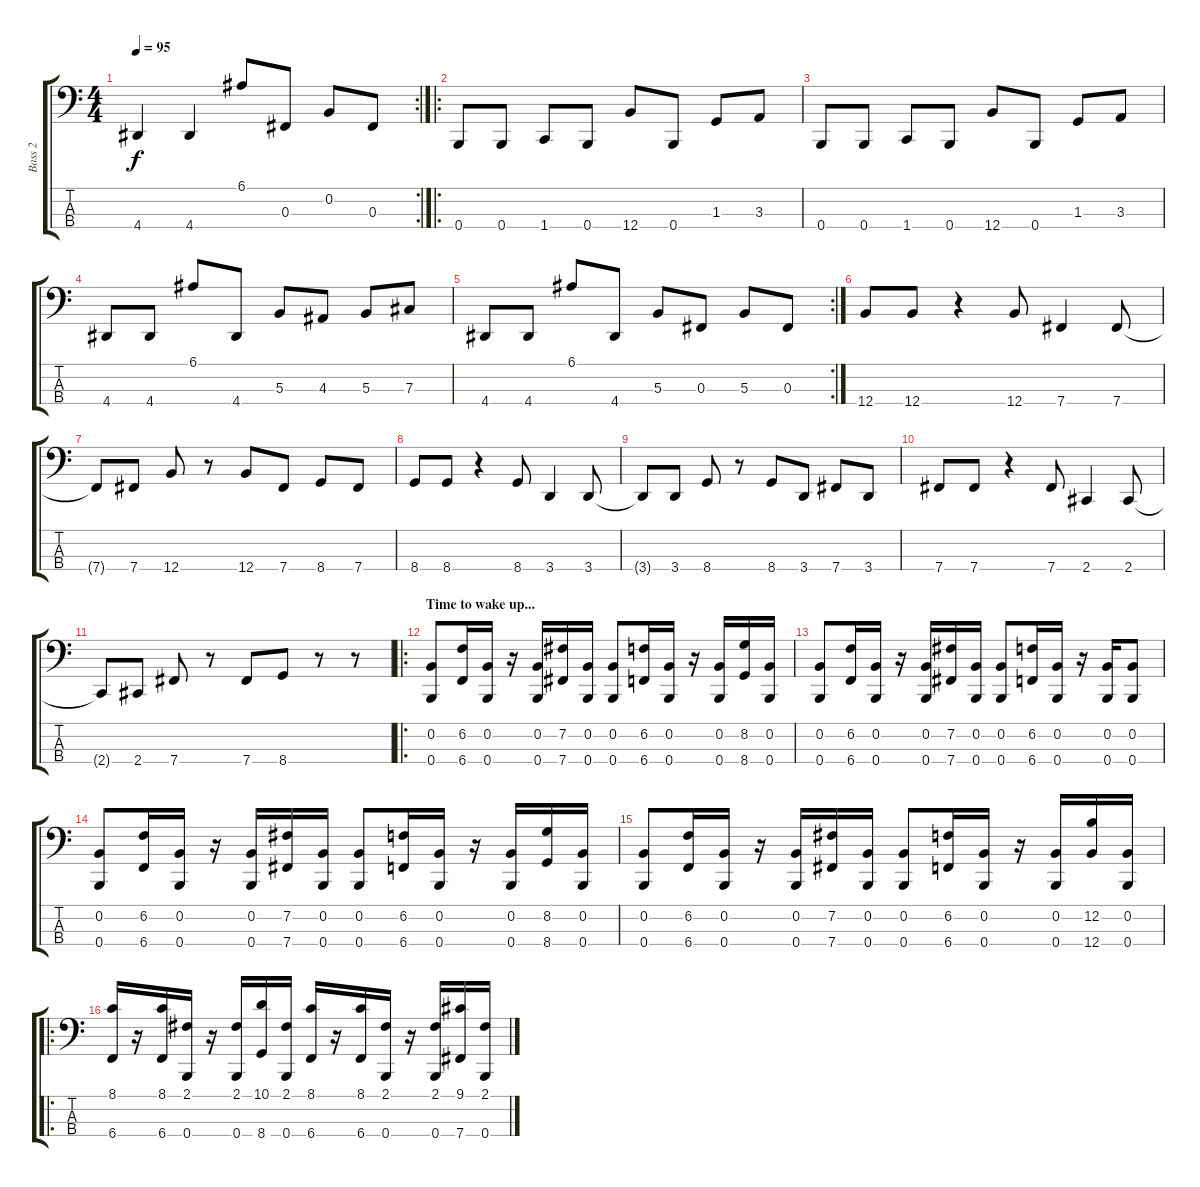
\track ("Bass 2" "Bass 2") {instrument electricbasspick}
\staff {score tabs}
\tuning (E2 B1 Gb1 B0) {hide}
\rc 2
\ts (4 4)
\tempo 95
\clef f4
\ks c
4.4.4{dy f} 4.4.4 6.1.8 0.3.8 0.2.8 0.3.8 |
\ro
0.4.8 0.4.8 1.4.8 0.4.8 12.4.8 0.4.8 1.3.8 3.3.8 |
0.4.8 0.4.8 1.4.8 0.4.8 12.4.8 0.4.8 1.3.8 3.3.8 |
4.4.8 4.4.8 6.1.8 4.4.8 5.3.8 4.3.8 5.3.8 7.3.8 |
\rc 2
4.4.8 4.4.8 6.1.8 4.4.8 5.3.8 0.3.8 5.3.8 0.3.8 |
12.4.8 12.4.8 r.4 12.4.8 7.4.4 7.4.8 |
7.4{t}.8 7.4.8 12.4.8 r.8 12.4.8 7.4.8 8.4.8 7.4.8 |
8.4.8 8.4.8 r.4 8.4.8 3.4.4 3.4.8 |
3.4{t}.8 3.4.8 8.4.8 r.8 8.4.8 3.4.8 7.4.8 3.4.8 |
7.4.8 7.4.8 r.4 7.4.8 2.4.4 2.4.8 |
2.4{t}.8 2.4.8 7.4.8 r.8 7.4.8 8.4.8 r.8 r.8 |
\ro
\section ("" "Time to wake up...")
(0.2 0.4).8 (6.2 6.4).16 (0.2 0.4).16 r.16 (0.2 0.4).16 (7.2 7.4).16 (0.2 0.4).16 (0.2 0.4).8 (6.2 6.4).16 (0.2 0.4).16 r.16 (0.2 0.4).16 (8.2 8.4).16 (0.2 0.4).16 |
(0.2 0.4).8 (6.2 6.4).16 (0.2 0.4).16 r.16 (0.2 0.4).16 (7.2 7.4).16 (0.2 0.4).16 (0.2 0.4).8 (6.2 6.4).16 (0.2 0.4).16 r.16 (0.2 0.4).16 (0.2 0.4).8 |
(0.2 0.4).8 (6.2 6.4).16 (0.2 0.4).16 r.16 (0.2 0.4).16 (7.2 7.4).16 (0.2 0.4).16 (0.2 0.4).8 (6.2 6.4).16 (0.2 0.4).16 r.16 (0.2 0.4).16 (8.2 8.4).16 (0.2 0.4).16 |
(0.2 0.4).8 (6.2 6.4).16 (0.2 0.4).16 r.16 (0.2 0.4).16 (7.2 7.4).16 (0.2 0.4).16 (0.2 0.4).8 (6.2 6.4).16 (0.2 0.4).16 r.16 (0.2 0.4).16 (12.2 12.4).16 (0.2 0.4).16 |
\ro
(8.1 6.4).16 r.16 (8.1 6.4).16 (2.1 0.4).16 r.16 (2.1 0.4).16 (10.1 8.4).16 (2.1 0.4).16 (8.1 6.4).16 r.16 (8.1 6.4).16 (2.1 0.4).16 r.16 (2.1 0.4).16 (9.1 7.4).16 (2.1 0.4).16
